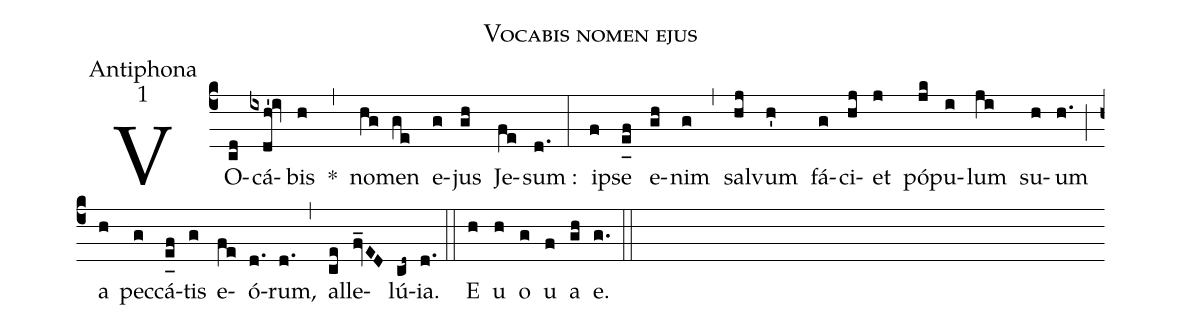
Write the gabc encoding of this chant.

name:Vocabis nomen ejus;
office-part:Antiphona;
mode:1;
%%
(c4) VO(cd)cá(ixdh'!iv)bis(h) *(,) no(hg)men(ge) e(g)jus(gh) Je(fe)sum :(d.) (:) i(f)pse(e_[uh:l]f) e(gh)nim(g) (,) sal(hj)vum(h') fá(g)ci(hj)et(j) pó(jk)pu(i)lum(ji) su(h)um(h.) (;) a(h) pec(g)cá(e_[uh:l]f)tis(g) e(fe)ó(d.)rum,(d.) (,) al(ce)le(fv_ED)lú(cd~){ia}.(d.) (::) <eu>E(h) u(h) o(g) u(f) a(gh) e.</eu>(g.) (::)
